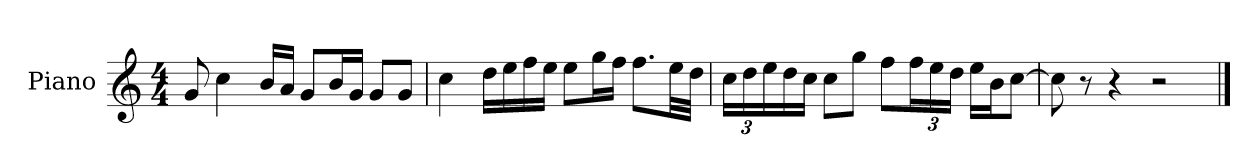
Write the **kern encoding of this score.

**kern
*part1
*staff1
*I"Piano
*I'P-no
*clefG2
*k[]
*M4/4
*MM90
=1
8g/
4cc\
16b/LL
16a/JJ
8g/L
16b/L
16g/JJ
8g/L
8g/J
=2
4cc\
16dd\LL
16ee\
16ff\
16ee\JJ
8ee\L
16gg\L
16ff\JJ
8.ff\L
32ee\LL
32dd\JJJ
=3
*Xbrackettup
24cc\LL
24dd\
24ee\
16dd\
16cc\JJ
8cc\L
8gg\J
8ff\L
24ff\L
24ee\
24dd\JJ
16ee\LL
16b\J
[8cc\J
=4
8cc\]
8r
4r
2r
==
*-
